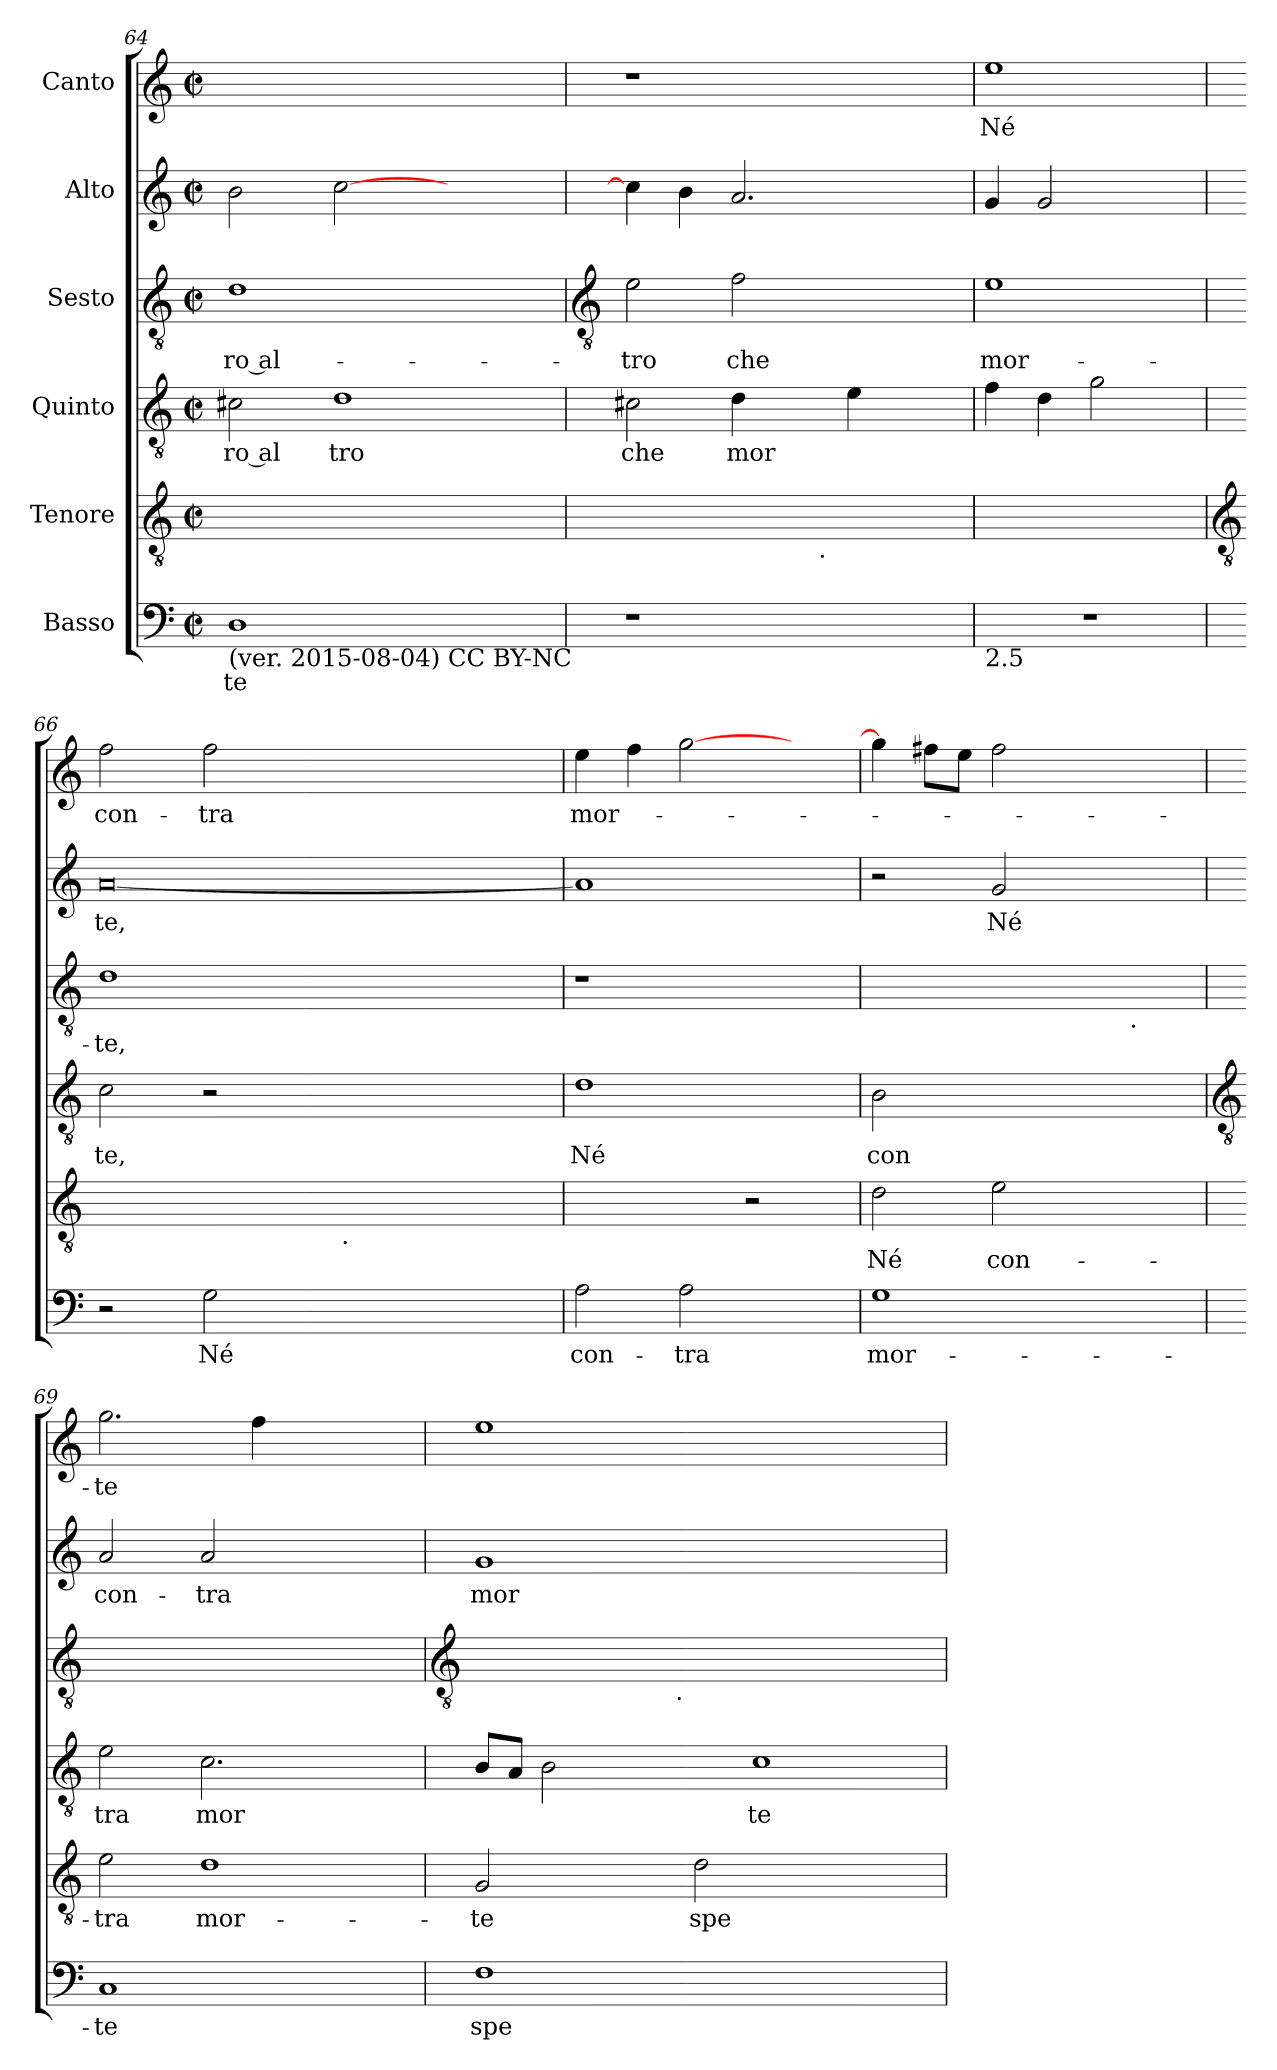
**kern	**text	**kern	**text	**kern	**text	**kern	**text	**kern	**text	**kern	**text
*part6	*part6	*part5	*part5	*part4	*part4	*part3	*part3	*part2	*part2	*part1	*part1
*staff6	*staff6	*staff5	*staff5	*staff4	*staff4	*staff3	*staff3	*staff2	*staff2	*staff1	*staff1
*I"Basso	*	*I"Tenore	*	*I"Quinto	*	*I"Sesto	*	*I"Alto	*	*I"Canto	*
!!LO:LB:g=z
*clefF4	*	*clefGv2	*	*clefGv2	*	*clefGv2	*	*clefG2	*	*clefG2	*
*k[]	*	*k[]	*	*k[]	*	*k[]	*	*k[]	*	*k[]	*
*C:	*	*C:	*	*C:	*	*C:	*	*C:	*	*C:	*
*M2/2	*	*M2/2	*	*M2/2	*	*M2/2	*	*M2/2	*	*M2/2	*
*met(c|)	*	*met(c|)	*	*met(c|)	*	*met(c|)	*	*met(c|)	*	*met(c|)	*
=64	=64	=64	=64	=64	=64	=64	=64	=64	=64	=64	=64
!LO:TX:b:t=(ver. 2015-08-04) CC BY-NC	!	!	!	!	!	!	!	!	!	!	!
!	!LO:LY:b	!	!	!	!LO:LY:b	!	!LO:LY:b	!	!	!	!
1D	-te	4ryy	.	2c#X\	ro al	1d	-ro al-	2b\	.	4ryy	.
.	.	4ryy	.	.	.	.	.	.	.	4ryy	.
!	!	!	!	!	!LO:LY:b	!	!	!	!	!	!
.	.	4ryy	.	1d	tro	.	.	[2cc\	.	4ryy	.
.	.	32ryy	.	.	.	.	.	.	.	32ryy	.
.	.	4ryy	.	.	.	.	.	.	.	2ryy	.
2ryy	.	.	.	.	.	2ryy	.	2ryy	.	.	.
.	.	4...ryy	.	.	.	.	.	.	.	.	.
.	.	.	.	.	.	.	.	.	.	8..ryy	.
!!LO:LB:g=z
=65	=65	=65	=65	=65	=65	=65	=65	=65	=65	=65	=65
*	*	*	*	*	*	*clefGv2	*	*	*	*	*
!	!	!	!	!	!LO:LY:b	!	!LO:LY:b	!	!	!	!
1r	.	4ryy	.	2c#X\	che	2e\	-tro	4cc\]	.	1r	.
.	.	4ryy	.	.	.	.	.	4b\	.	.	.
!	!	!	!	!	!LO:LY:b	!	!LO:LY:b	!	!	!	!
.	.	32ryy	.	4d\	mor	2f\	che	2.a/	.	.	.
.	.	32ryy	.	.	.	.	.	.	.	.	.
.	.	32ryy	.	.	.	.	.	.	.	.	.
.	.	32ryy	.	.	.	.	.	.	.	.	.
.	.	32ryy	.	.	.	.	.	.	.	.	.
.	.	32ryy	.	.	.	.	.	.	.	.	.
!	!	!LO:TX:b:t=.	!	!	!	!	!	!	!	!	!
.	.	32ryy	.	.	.	.	.	.	.	.	.
.	.	4ryy	.	.	.	.	.	.	.	.	.
.	.	.	.	4e\	.	.	.	.	.	.	.
.	.	4ryy	.	.	.	.	.	.	.	.	.
4ryy	.	.	.	4ryy	.	4ryy	.	.	.	4ryy	.
.	.	32ryy	.	.	.	.	.	.	.	.	.
=65A	=65A	=65A	=65A	=65A	=65A	=65A	=65A	=65A	=65A	=65A	=65A
!LO:TX:b:t=2.5	!	!	!	!	!	!	!	!	!	!	!
!	!	!	!	!	!	!	!LO:LY:b	!	!	!	!LO:LY:b
1r	.	4ryy	.	4f\	.	1e	mor-	4g/	.	1ee	Né
.	.	4ryy	.	4d\	.	.	.	2g/	.	.	.
.	.	32ryy	.	2g\	.	.	.	.	.	.	.
.	.	4...ryy	.	.	.	.	.	.	.	.	.
.	.	.	.	.	.	.	.	4ryy	.	.	.
!!LO:LB:g=z
=66A	=66A	=66A	=66A	=66A	=66A	=66A	=66A	=66A	=66A	=66A	=66A
*	*	*clefGv2	*	*	*	*	*	*	*	*	*
!	!	!	!	!	!LO:LY:b	!	!LO:LY:b	!	!LO:LY:b	!	!LO:LY:b
2r	.	4ryy	.	2c\	te,	1d	-te,	[0a	te,	2ff\	con-
.	.	4ryy	.	.	.	.	.	.	.	.	.
!	!LO:LY:b	!	!	!	!	!	!	!	!	!	!LO:LY:b
2G\	Né	4ryy	.	2r	.	.	.	.	.	2ff\	-tra
.	.	32ryy	.	.	.	.	.	.	.	.	.
.	.	32ryy	.	.	.	.	.	.	.	.	.
.	.	32ryy	.	.	.	.	.	.	.	.	.
.	.	32ryy	.	.	.	.	.	.	.	.	.
.	.	32ryy	.	.	.	.	.	.	.	.	.
.	.	32ryy	.	.	.	.	.	.	.	.	.
!	!	!LO:TX:b:t=.	!	!	!	!	!	!	!	!	!
.	.	32ryy	.	.	.	.	.	.	.	.	.
.	.	4ryy	.	.	.	.	.	.	.	.	.
1ryy	.	.	.	1ryy	.	1ryy	.	.	.	1ryy	.
.	.	2ryy	.	.	.	.	.	.	.	.	.
.	.	4ryy	.	.	.	.	.	.	.	.	.
.	.	32ryy	.	.	.	.	.	.	.	.	.
!!LO:LB:g=z
=67A	=67A	=67A	=67A	=67A	=67A	=67A	=67A	=67A	=67A	=67A	=67A
!	!LO:LY:b	!	!	!	!LO:LY:b	!	!	!	!	!	!LO:LY:b
2A\	con-	4ryy	.	1d	Né	1r	.	1a]	.	4ee\	mor-
.	.	4ryy	.	.	.	.	.	.	.	4ff\	.
!	!LO:LY:b	!	!	!	!	!	!	!	!	!	!
2A\	-tra	4ryy	.	.	.	.	.	.	.	[2gg\	.
.	.	32ryy	.	.	.	.	.	.	.	.	.
.	.	2r	.	.	.	.	.	.	.	.	.
4ryy	.	.	.	4ryy	.	4ryy	.	4ryy	.	4ryy	.
32ryy	.	.	.	32ryy	.	32ryy	.	32ryy	.	32ryy	.
=68A	=68A	=68A	=68A	=68A	=68A	=68A	=68A	=68A	=68A	=68A	=68A
!	!LO:LY:b	!	!LO:LY:b	!	!LO:LY:b	!	!	!	!	!	!
1G	mor-	2d\	Né	2B\	con	4ryy	.	2r	.	4gg\]	.
.	.	.	.	.	.	4ryy	.	.	.	8ff#X\L	.
.	.	.	.	.	.	.	.	.	.	8ee\J	.
!	!	!	!LO:LY:b	!	!	!	!	!	!LO:LY:b	!	!
.	.	2e\	con-	2ryy	.	4ryy	.	2g/	Né	2ff#\	.
.	.	.	.	.	.	32ryy	.	.	.	.	.
.	.	.	.	.	.	32ryy	.	.	.	.	.
.	.	.	.	.	.	32ryy	.	.	.	.	.
.	.	.	.	.	.	32ryy	.	.	.	.	.
.	.	.	.	.	.	32ryy	.	.	.	.	.
.	.	.	.	.	.	32ryy	.	.	.	.	.
!	!	!	!	!	!	!LO:TX:b:t=.	!	!	!	!	!
.	.	.	.	.	.	32ryy	.	.	.	.	.
.	.	.	.	.	.	4ryy	.	.	.	.	.
8..ryy	.	8..ryy	.	8..ryy	.	.	.	8..ryy	.	8..ryy	.
!!LO:LB:g=z
=69A	=69A	=69A	=69A	=69A	=69A	=69A	=69A	=69A	=69A	=69A	=69A
*	*	*	*	*clefGv2	*	*	*	*	*	*	*
!	!LO:LY:b	!	!LO:LY:b	!	!LO:LY:b	!	!	!	!LO:LY:b	!	!LO:LY:b
1C	-te	2e\	-tra	2e\	tra	4ryy	.	2a/	con-	2.gg\	-te
.	.	.	.	.	.	4ryy	.	.	.	.	.
!	!	!	!LO:LY:b	!	!LO:LY:b	!	!	!	!LO:LY:b	!	!
.	.	1d	mor-	2.c\	mor	4ryy	.	2a/	-tra	.	.
.	.	.	.	.	.	32ryy	.	.	.	4ff\	.
.	.	.	.	.	.	2ryy	.	.	.	.	.
2ryy	.	.	.	.	.	.	.	2ryy	.	2ryy	.
.	.	.	.	4ryy	.	.	.	.	.	.	.
.	.	.	.	.	.	8..ryy	.	.	.	.	.
!!LO:LB:g=z
=70	=70	=70	=70	=70	=70	=70	=70	=70	=70	=70	=70
*	*	*	*	*	*	*clefGv2	*	*	*	*	*
!	!LO:LY:b	!	!LO:LY:b	!	!	!	!	!	!LO:LY:b	!	!
1F	spe-	2G/	-te	8B/L	.	4ryy	.	1g	mor-	1ee	.
.	.	.	.	8A/J	.	.	.	.	.	.	.
.	.	.	.	2B\	.	64ryy	.	.	.	.	.
.	.	.	.	.	.	64ryy	.	.	.	.	.
.	.	.	.	.	.	64ryy	.	.	.	.	.
.	.	.	.	.	.	64ryy	.	.	.	.	.
.	.	.	.	.	.	64ryy	.	.	.	.	.
.	.	.	.	.	.	64ryy	.	.	.	.	.
.	.	.	.	.	.	64ryy	.	.	.	.	.
.	.	.	.	.	.	64ryy	.	.	.	.	.
.	.	.	.	.	.	64ryy	.	.	.	.	.
.	.	.	.	.	.	64ryy	.	.	.	.	.
.	.	.	.	.	.	64ryy	.	.	.	.	.
.	.	.	.	.	.	64ryy	.	.	.	.	.
.	.	.	.	.	.	64ryy	.	.	.	.	.
.	.	.	.	.	.	64ryy	.	.	.	.	.
!	!	!	!	!	!	!LO:TX:b:t=.	!	!	!	!	!
.	.	.	.	.	.	64ryy	.	.	.	.	.
.	.	.	.	.	.	4ryy	.	.	.	.	.
!	!	!	!LO:LY:b	!	!	!	!	!	!	!	!
.	.	2d\	spe-	.	.	.	.	.	.	.	.
.	.	.	.	.	.	4ryy	.	.	.	.	.
!	!	!	!	!	!LO:LY:b	!	!	!	!	!	!
.	.	.	.	1c	te	.	.	.	.	.	.
.	.	.	.	.	.	4ryy	.	.	.	.	.
2.ryy	.	2.ryy	.	.	.	.	.	2.ryy	.	2.ryy	.
.	.	.	.	.	.	2ryy	.	.	.	.	.
.	.	.	.	.	.	64ryy	.	.	.	.	.
=	=	=	=	=	=	=	=	=	=	=	=
*-	*-	*-	*-	*-	*-	*-	*-	*-	*-	*-	*-
